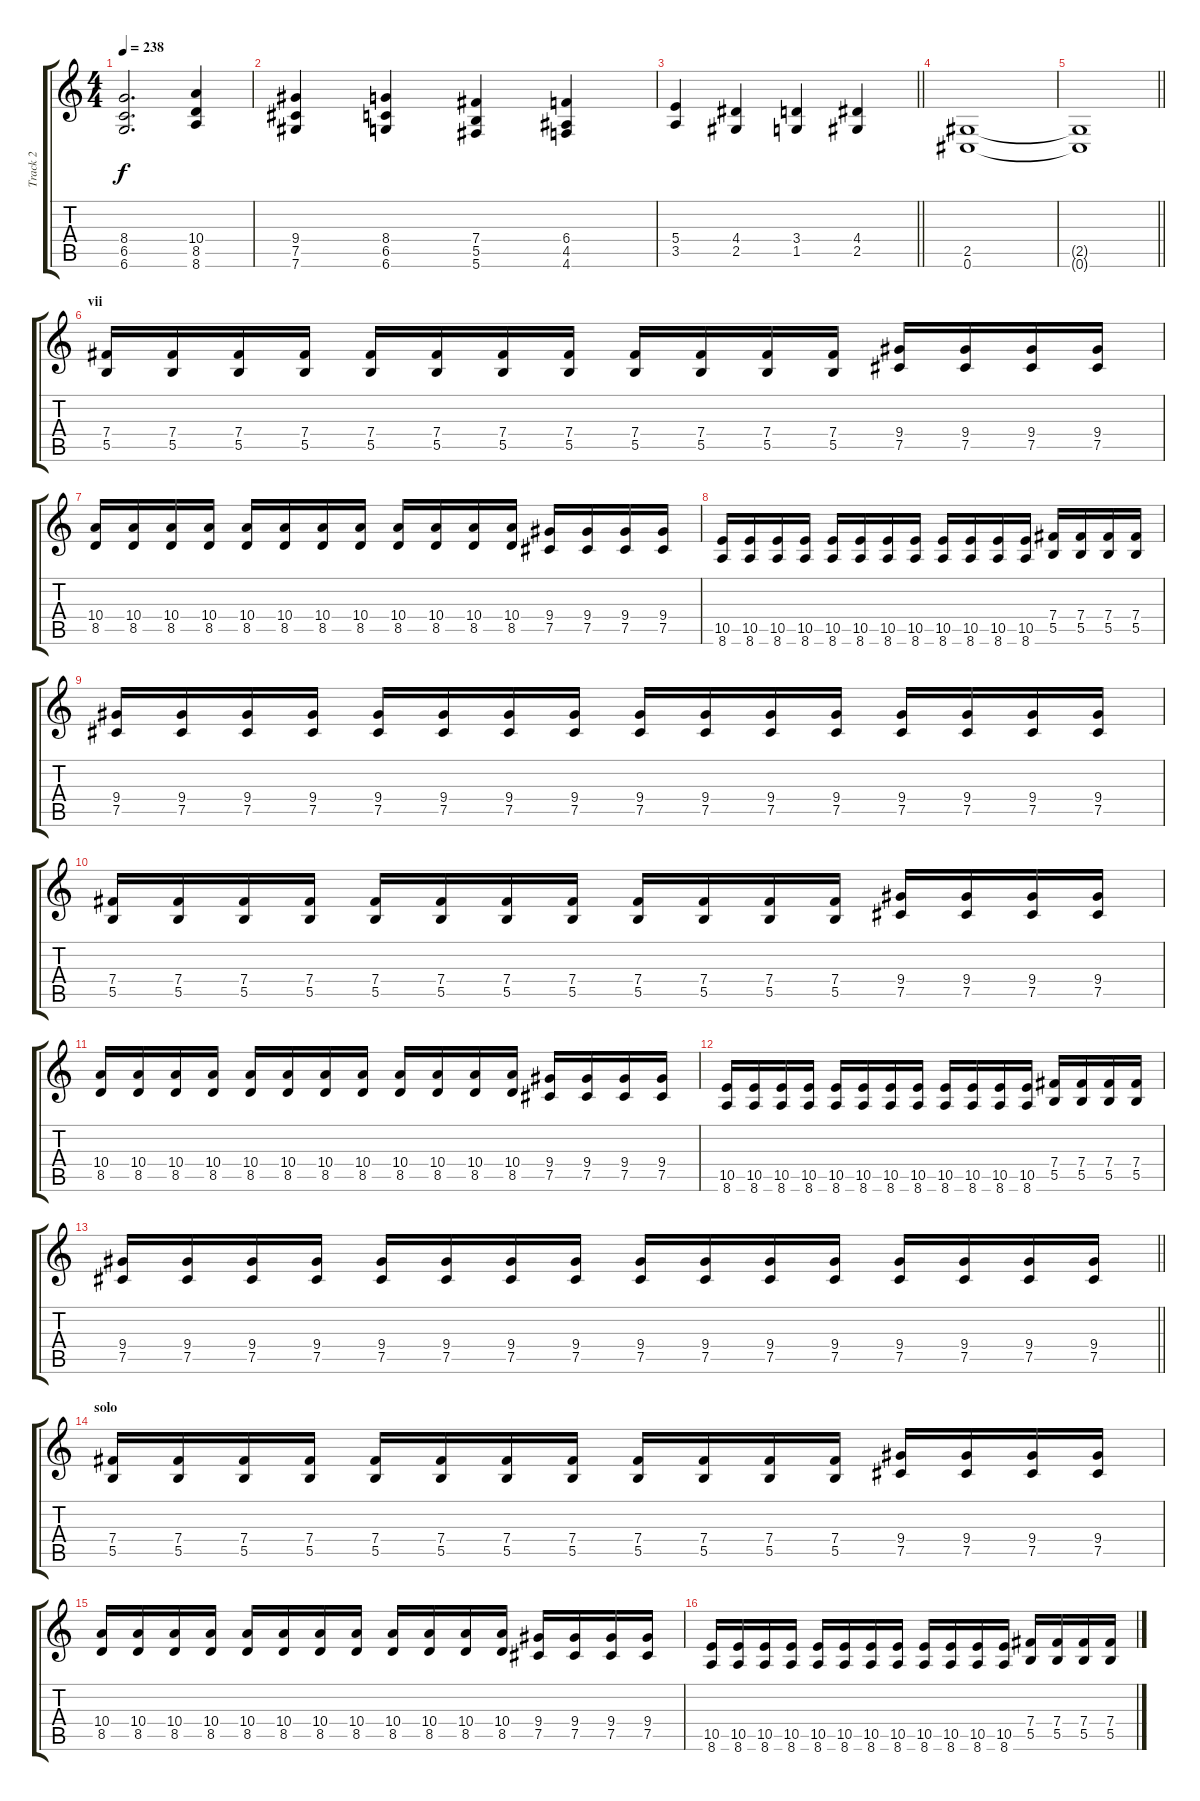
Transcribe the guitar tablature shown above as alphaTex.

\track ("Track 2" "Track 2") {instrument distortionguitar}
\staff {score tabs}
\tuning (Db4 Ab3 E3 B2 Gb2 Db2) {hide}
\ts (4 4)
\tempo 238
\clef g2
\ks c
(8.4{t} 6.5{t} 6.6{t}).2{d dy f} (10.4 8.5 8.6).4 |
(9.4 7.5 7.6).4 (8.4 6.5 6.6).4 (7.4 5.5 5.6).4 (6.4 4.5 4.6).4 |
\barLineRight lightlight
(5.4 3.5).4 (4.4 2.5).4 (3.4 1.5).4 (4.4 2.5).4 |
(2.5 0.6).1 |
\barLineRight lightlight
(2.5{t} 0.6{t}).1 |
\section ("" "vii")
(7.4 5.5).16 (7.4 5.5).16 (7.4 5.5).16 (7.4 5.5).16 (7.4 5.5).16 (7.4 5.5).16 (7.4 5.5).16 (7.4 5.5).16 (7.4 5.5).16 (7.4 5.5).16 (7.4 5.5).16 (7.4 5.5).16 (9.4 7.5).16 (9.4 7.5).16 (9.4 7.5).16 (9.4 7.5).16 |
(10.4 8.5).16 (10.4 8.5).16 (10.4 8.5).16 (10.4 8.5).16 (10.4 8.5).16 (10.4 8.5).16 (10.4 8.5).16 (10.4 8.5).16 (10.4 8.5).16 (10.4 8.5).16 (10.4 8.5).16 (10.4 8.5).16 (9.4 7.5).16 (9.4 7.5).16 (9.4 7.5).16 (9.4 7.5).16 |
(10.5 8.6).16 (10.5 8.6).16 (10.5 8.6).16 (10.5 8.6).16 (10.5 8.6).16 (10.5 8.6).16 (10.5 8.6).16 (10.5 8.6).16 (10.5 8.6).16 (10.5 8.6).16 (10.5 8.6).16 (10.5 8.6).16 (7.4 5.5).16 (7.4 5.5).16 (7.4 5.5).16 (7.4 5.5).16 |
(9.4 7.5).16 (9.4 7.5).16 (9.4 7.5).16 (9.4 7.5).16 (9.4 7.5).16 (9.4 7.5).16 (9.4 7.5).16 (9.4 7.5).16 (9.4 7.5).16 (9.4 7.5).16 (9.4 7.5).16 (9.4 7.5).16 (9.4 7.5).16 (9.4 7.5).16 (9.4 7.5).16 (9.4 7.5).16 |
(7.4 5.5).16 (7.4 5.5).16 (7.4 5.5).16 (7.4 5.5).16 (7.4 5.5).16 (7.4 5.5).16 (7.4 5.5).16 (7.4 5.5).16 (7.4 5.5).16 (7.4 5.5).16 (7.4 5.5).16 (7.4 5.5).16 (9.4 7.5).16 (9.4 7.5).16 (9.4 7.5).16 (9.4 7.5).16 |
(10.4 8.5).16 (10.4 8.5).16 (10.4 8.5).16 (10.4 8.5).16 (10.4 8.5).16 (10.4 8.5).16 (10.4 8.5).16 (10.4 8.5).16 (10.4 8.5).16 (10.4 8.5).16 (10.4 8.5).16 (10.4 8.5).16 (9.4 7.5).16 (9.4 7.5).16 (9.4 7.5).16 (9.4 7.5).16 |
(10.5 8.6).16 (10.5 8.6).16 (10.5 8.6).16 (10.5 8.6).16 (10.5 8.6).16 (10.5 8.6).16 (10.5 8.6).16 (10.5 8.6).16 (10.5 8.6).16 (10.5 8.6).16 (10.5 8.6).16 (10.5 8.6).16 (7.4 5.5).16 (7.4 5.5).16 (7.4 5.5).16 (7.4 5.5).16 |
\barLineRight lightlight
(9.4 7.5).16 (9.4 7.5).16 (9.4 7.5).16 (9.4 7.5).16 (9.4 7.5).16 (9.4 7.5).16 (9.4 7.5).16 (9.4 7.5).16 (9.4 7.5).16 (9.4 7.5).16 (9.4 7.5).16 (9.4 7.5).16 (9.4 7.5).16 (9.4 7.5).16 (9.4 7.5).16 (9.4 7.5).16 |
\section ("" "solo")
(7.4 5.5).16 (7.4 5.5).16 (7.4 5.5).16 (7.4 5.5).16 (7.4 5.5).16 (7.4 5.5).16 (7.4 5.5).16 (7.4 5.5).16 (7.4 5.5).16 (7.4 5.5).16 (7.4 5.5).16 (7.4 5.5).16 (9.4 7.5).16 (9.4 7.5).16 (9.4 7.5).16 (9.4 7.5).16 |
(10.4 8.5).16 (10.4 8.5).16 (10.4 8.5).16 (10.4 8.5).16 (10.4 8.5).16 (10.4 8.5).16 (10.4 8.5).16 (10.4 8.5).16 (10.4 8.5).16 (10.4 8.5).16 (10.4 8.5).16 (10.4 8.5).16 (9.4 7.5).16 (9.4 7.5).16 (9.4 7.5).16 (9.4 7.5).16 |
(10.5 8.6).16 (10.5 8.6).16 (10.5 8.6).16 (10.5 8.6).16 (10.5 8.6).16 (10.5 8.6).16 (10.5 8.6).16 (10.5 8.6).16 (10.5 8.6).16 (10.5 8.6).16 (10.5 8.6).16 (10.5 8.6).16 (7.4 5.5).16 (7.4 5.5).16 (7.4 5.5).16 (7.4 5.5).16
